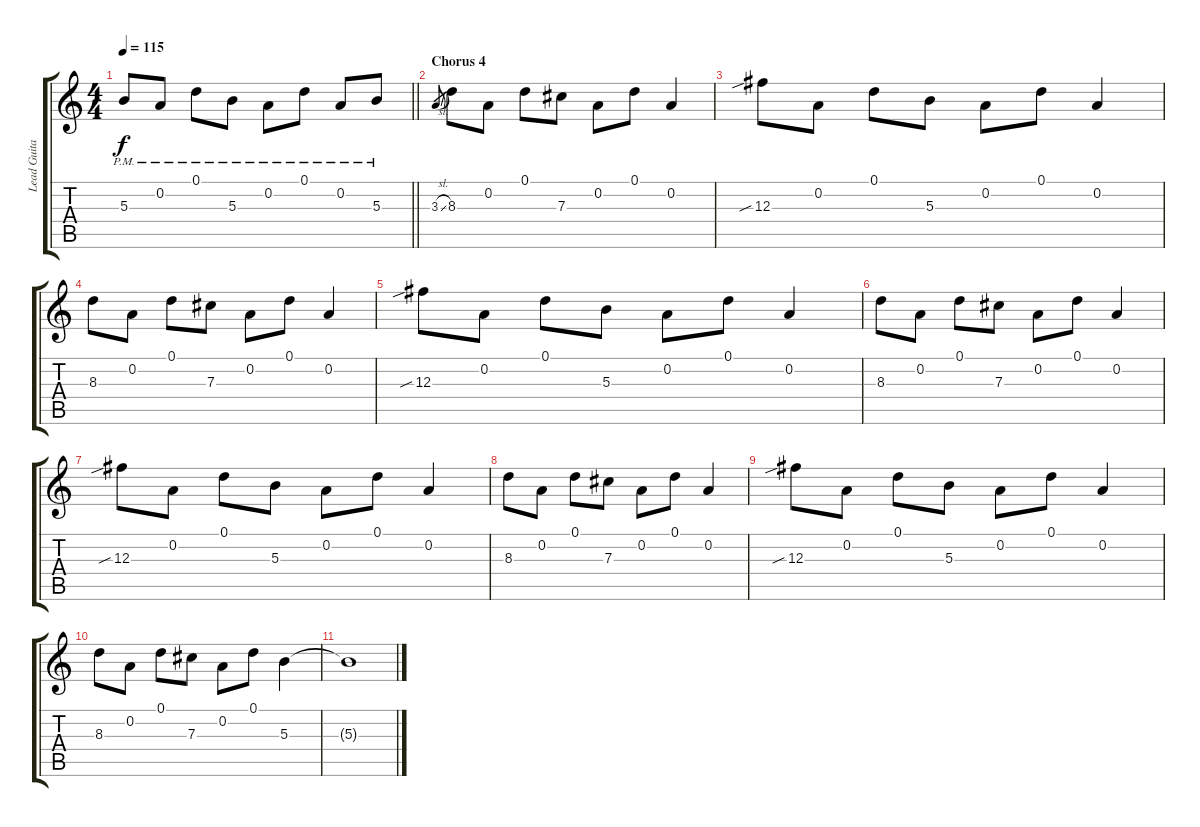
\track ("Lead Guitar" "Lead Guita") {instrument acousticguitarsteel}
\staff {score tabs}
\tuning (D4 A3 Gb3 D3 A2 D2) {hide}
\ts (4 4)
\tempo 115
\clef g2
\barLineRight lightlight
\ks c
5.3{pm}.8{dy f} 0.2{pm}.8 0.1{pm}.8 5.3{pm}.8 0.2{pm}.8 0.1{pm}.8 0.2{pm}.8 5.3{pm}.8 |
\section ("" "Chorus 4")
3.3{sl}.8{gr} 8.3.8 0.2.8 0.1.8 7.3.8 0.2.8 0.1.8 0.2.4 |
12.3{sib}.8 0.2.8 0.1.8 5.3.8 0.2.8 0.1.8 0.2.4 |
8.3.8 0.2.8 0.1.8 7.3.8 0.2.8 0.1.8 0.2.4 |
12.3{sib}.8 0.2.8 0.1.8 5.3.8 0.2.8 0.1.8 0.2.4 |
8.3.8 0.2.8 0.1.8 7.3.8 0.2.8 0.1.8 0.2.4 |
12.3{sib}.8 0.2.8 0.1.8 5.3.8 0.2.8 0.1.8 0.2.4 |
8.3.8 0.2.8 0.1.8 7.3.8 0.2.8 0.1.8 0.2.4 |
12.3{sib}.8 0.2.8 0.1.8 5.3.8 0.2.8 0.1.8 0.2.4 |
8.3.8 0.2.8 0.1.8 7.3.8 0.2.8 0.1.8 5.3.4 |
5.3{t}.1
